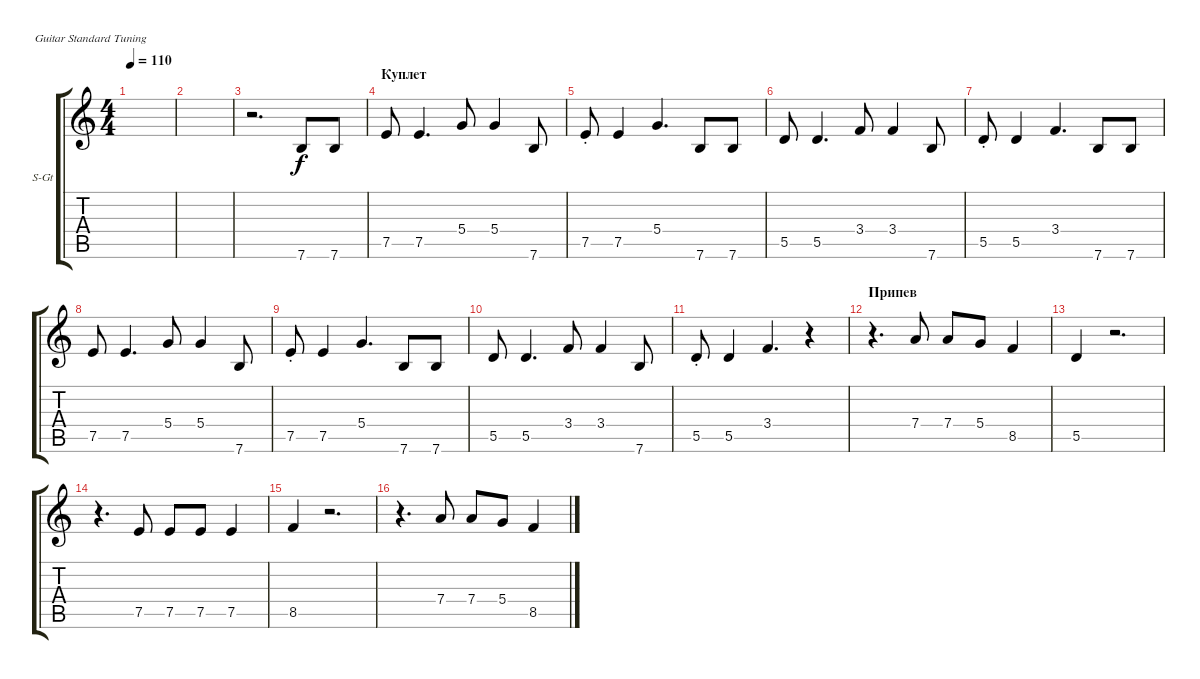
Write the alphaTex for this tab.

\defaultSystemsLayout 4
\bracketExtendMode groupsimilarinstruments
\firstSystemTrackNameOrientation horizontal
\otherSystemsTrackNameOrientation horizontal
\track ("В. Бутусов (вокал)" "S-Gt") {instrument acousticguitarsteel}
\staff {score tabs}
\tuning (E4 B3 G3 D3 A2 E2)
\ts (4 4)
\tempo 110
\clef g2
\ks c
|
|
r.2{d} 7.6.8 7.6.8 |
\section ("" "Куплет")
7.5.8 7.5.4{d} 5.4.8 5.4.4 7.6.8 |
7.5{st}.8 7.5.4 5.4.4{d} 7.6.8 7.6.8 |
5.5.8 5.5.4{d} 3.4.8 3.4.4 7.6.8 |
5.5{st}.8 5.5.4 3.4.4{d} 7.6.8 7.6.8 |
7.5.8 7.5.4{d} 5.4.8 5.4.4 7.6.8 |
7.5{st}.8 7.5.4 5.4.4{d} 7.6.8 7.6.8 |
5.5.8 5.5.4{d} 3.4.8 3.4.4 7.6.8 |
5.5{st}.8 5.5.4 3.4.4{d} r.4 |
\section ("" "Припев")
r.4{d} 7.4.8 7.4.8 5.4.8 8.5.4 |
5.5.4 r.2{d} |
r.4{d} 7.5.8 7.5.8 7.5.8 7.5.4 |
8.5.4 r.2{d} |
r.4{d} 7.4.8 7.4.8 5.4.8 8.5.4
